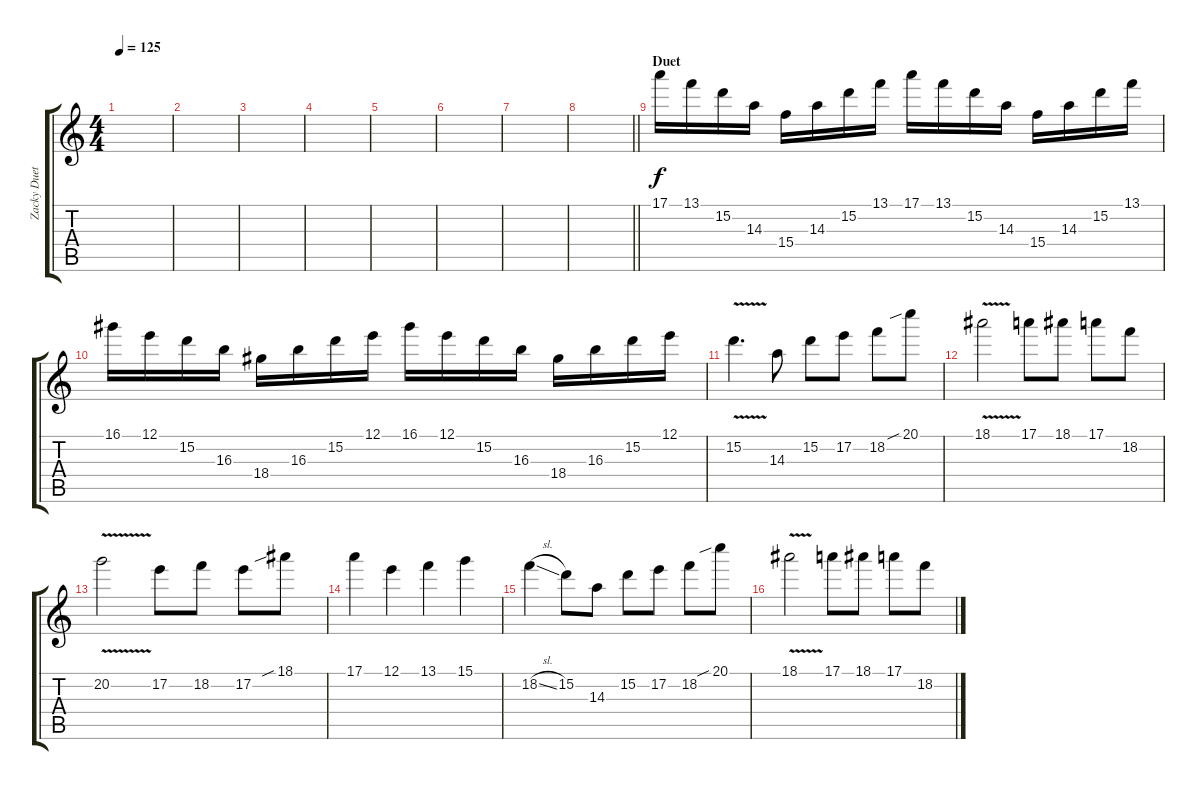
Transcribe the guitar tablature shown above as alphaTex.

\track ("Zacky Duet" "Zacky Duet") {instrument distortionguitar}
\staff {score tabs}
\tuning (E4 B3 G3 D3 A2 D2) {hide}
\ts (4 4)
\tempo 125
\clef g2
\ks c
|
|
|
|
|
|
|
\barLineRight lightlight
|
\section ("" "Duet")
17.1.16 13.1.16 15.2.16 14.3.16 15.4.16 14.3.16 15.2.16 13.1.16 17.1.16 13.1.16 15.2.16 14.3.16 15.4.16 14.3.16 15.2.16 13.1.16 |
16.1.16 12.1.16 15.2.16 16.3.16 18.4.16 16.3.16 15.2.16 12.1.16 16.1.16 12.1.16 15.2.16 16.3.16 18.4.16 16.3.16 15.2.16 12.1.16 |
15.2{v}.4{d} 14.3.8 15.2.8 17.2.8 18.2.8 20.1{sib}.8 |
18.1{v}.2 17.1.8 18.1.8 17.1.8 18.2.8 |
20.2{v}.2 17.2.8 18.2.8 17.2.8 18.1{sib}.8 |
17.1.4 12.1.4 13.1.4 15.1.4 |
18.2{sl}.4 15.2.8 14.3.8 15.2.8 17.2.8 18.2.8 20.1{sib}.8 |
18.1{v}.2 17.1.8 18.1.8 17.1.8 18.2.8
